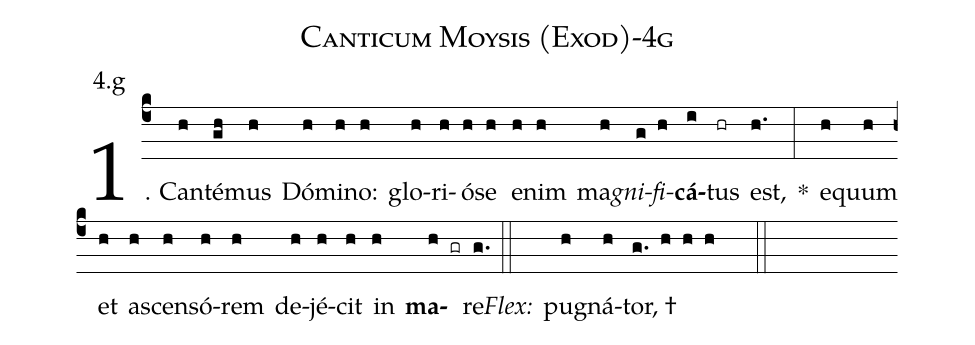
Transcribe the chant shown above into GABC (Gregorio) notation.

name: Canticum Moysis (Exod)-4g;
annotation: 4.g;
%%
(c4)1. Can(h)té(gh)mus(h) Dó(h)mi(h)no:(h) glo(h)ri(h)ó(h)se(h) e(h)nim(h) ma(h)<i>gni</i>(g)<i>fi</i>(h)<b>cá</b>(i)tus(hr) est,(h.) *(:) e(h)quum(h) et(h) a(h)scen(h)só(h)rem(h) de(h)jé(h)cit(h) in(h) <b>ma</b>(h gr)re.(g.) (::)
<i>Flex:</i>()  pu(h)gná(h)tor, †(g. h h h  ::)
